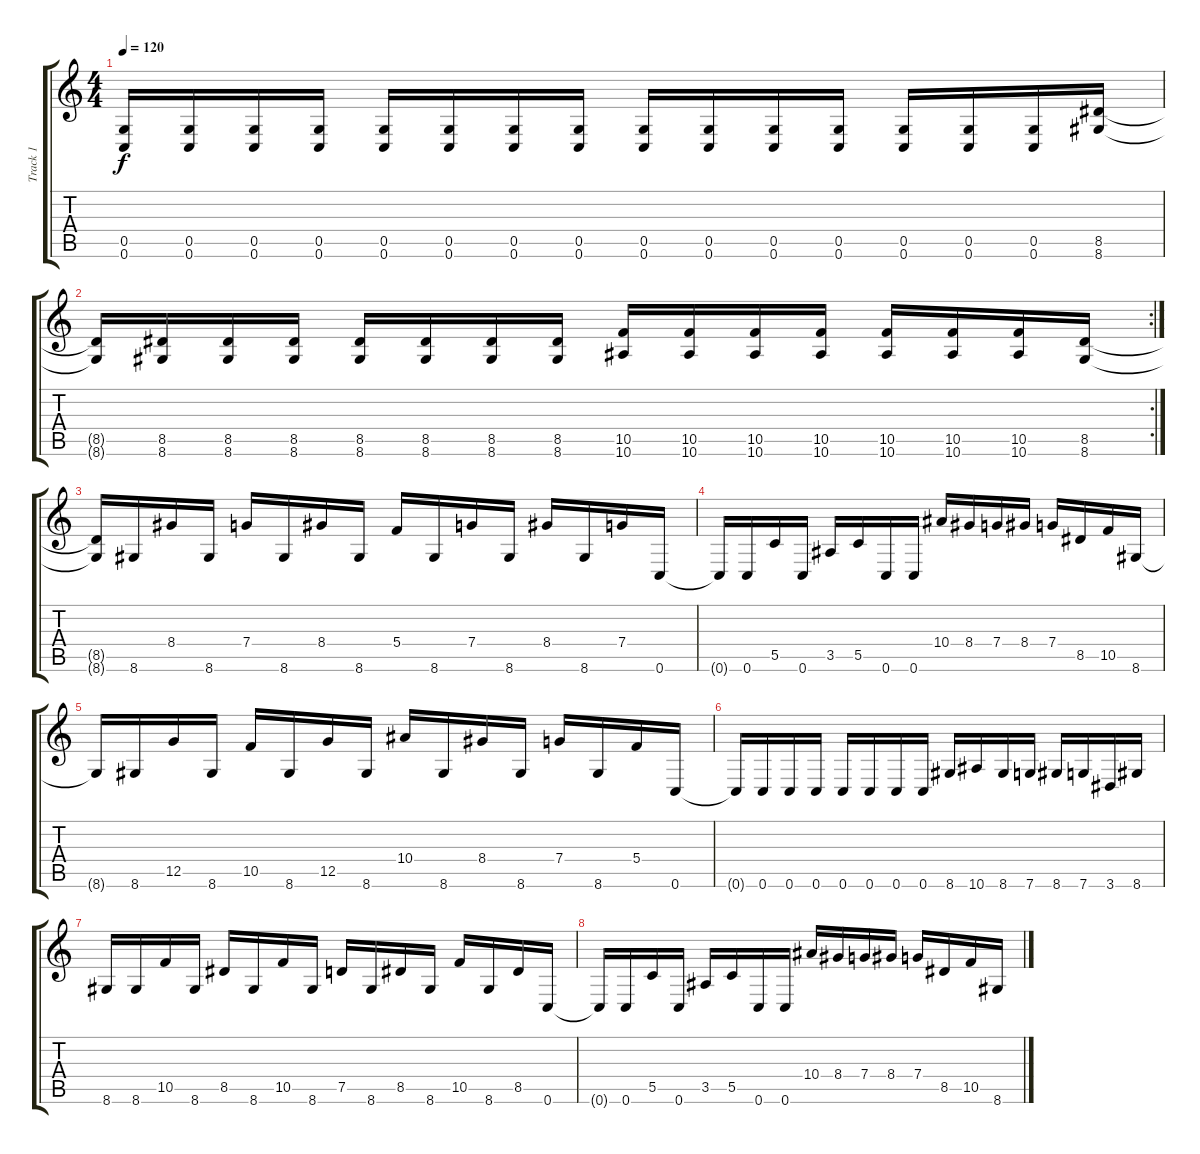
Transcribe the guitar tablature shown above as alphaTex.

\track ("Track 1" "Track 1") {instrument distortionguitar}
\staff {score tabs}
\tuning (D4 A3 F3 C3 G2 C2) {hide}
\ts (4 4)
\tempo 120
\clef g2
\ks c
(0.5{t} 0.6{t}).16{dy f} (0.5 0.6).16 (0.5 0.6).16 (0.5 0.6).16 (0.5 0.6).16 (0.5 0.6).16 (0.5 0.6).16 (0.5 0.6).16 (0.5 0.6).16 (0.5 0.6).16 (0.5 0.6).16 (0.5 0.6).16 (0.5 0.6).16 (0.5 0.6).16 (0.5 0.6).16 (8.5 8.6).16 |
\rc 2
(8.5{t} 8.6{t}).16 (8.5 8.6).16 (8.5 8.6).16 (8.5 8.6).16 (8.5 8.6).16 (8.5 8.6).16 (8.5 8.6).16 (8.5 8.6).16 (10.5 10.6).16 (10.5 10.6).16 (10.5 10.6).16 (10.5 10.6).16 (10.5 10.6).16 (10.5 10.6).16 (10.5 10.6).16 (8.5 8.6).16 |
(8.5{t} 8.6{t}).16 8.6.16 8.4.16 8.6.16 7.4.16 8.6.16 8.4.16 8.6.16 5.4.16 8.6.16 7.4.16 8.6.16 8.4.16 8.6.16 7.4.16 0.6.16 |
0.6{t}.16 0.6.16 5.5.16 0.6.16 3.5.16 5.5.16 0.6.16 0.6.16 10.4.16 8.4.16 7.4.16 8.4.16 7.4.16 8.5.16 10.5.16 8.6.16 |
8.6{t}.16 8.6.16 12.5.16 8.6.16 10.5.16 8.6.16 12.5.16 8.6.16 10.4.16 8.6.16 8.4.16 8.6.16 7.4.16 8.6.16 5.4.16 0.6.16 |
0.6{t}.16 0.6.16 0.6.16 0.6.16 0.6.16 0.6.16 0.6.16 0.6.16 8.6.16 10.6.16 8.6.16 7.6.16 8.6.16 7.6.16 3.6.16 8.6.16 |
8.6.16 8.6.16 10.5.16 8.6.16 8.5.16 8.6.16 10.5.16 8.6.16 7.5.16 8.6.16 8.5.16 8.6.16 10.5.16 8.6.16 8.5.16 0.6.16 |
0.6{t}.16 0.6.16 5.5.16 0.6.16 3.5.16 5.5.16 0.6.16 0.6.16 10.4.16 8.4.16 7.4.16 8.4.16 7.4.16 8.5.16 10.5.16 8.6.16
